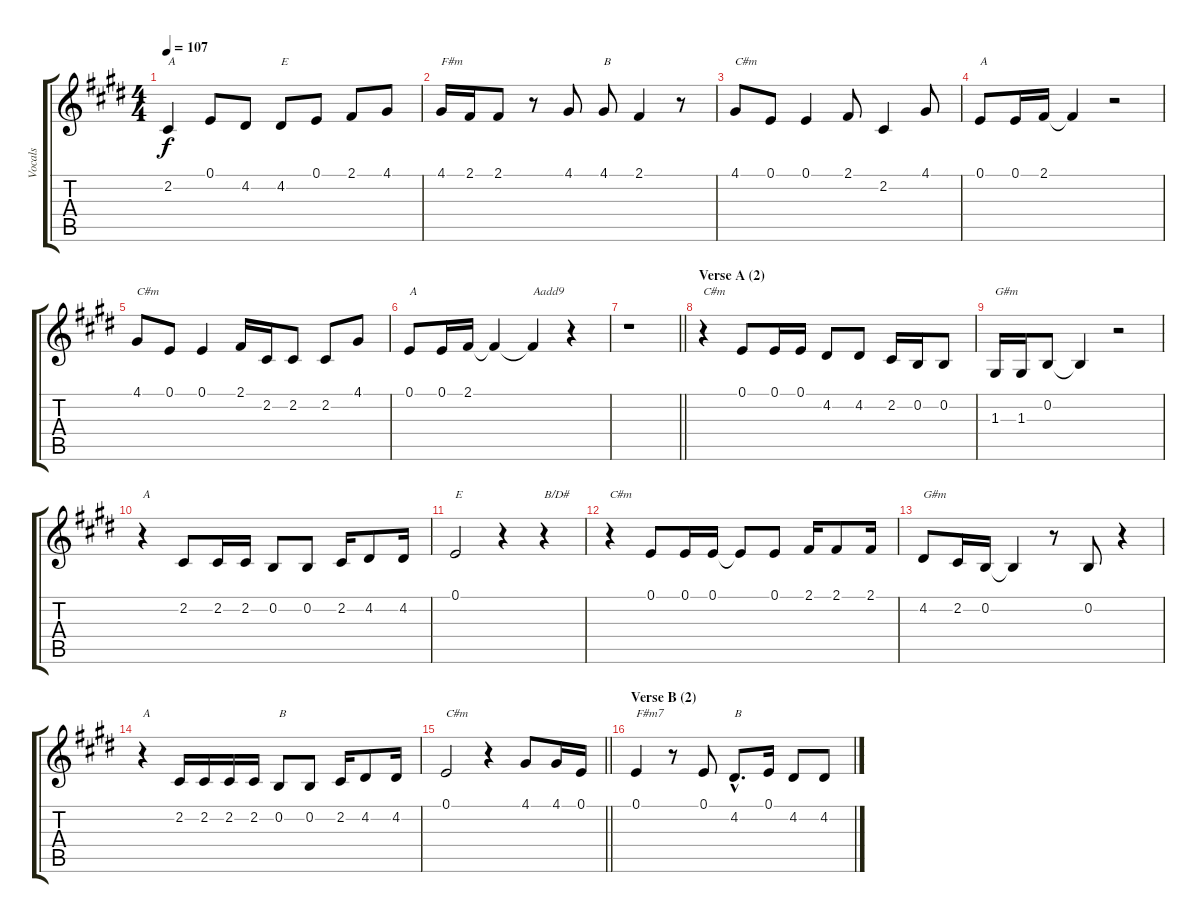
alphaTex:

\track ("Vocals" "Vocals") {instrument sopranosax}
\staff {score tabs}
\tuning (E4 B3 G3 D3 A2 E2) {hide}
\ts (4 4)
\tempo 107
\clef g2
\ks e
2.2.4{txt "A" dy f} 0.1.8 4.2.8 4.2.8{txt "E"} 0.1.8 2.1.8 4.1.8 |
4.1.16{txt "F#m"} 2.1.16 2.1.8 r.8 4.1.8 4.1.8{txt "B"} 2.1.4 r.8 |
4.1.8{txt "C#m"} 0.1.8 0.1.4 2.1.8 2.2.4 4.1.8 |
0.1.8{txt "A"} 0.1.16 2.1.16 2.1{t}.4 r.2 |
4.1.8{txt "C#m"} 0.1.8 0.1.4 2.1.16 2.2.16 2.2.8 2.2.8 4.1.8 |
0.1.8{txt "A"} 0.1.16 2.1.16 2.1{t}.4 2.1{t}.4{txt "Aadd9"} r.4 |
\barLineRight lightlight
r.1 |
\section ("" "Verse A (2)")
r.4{txt "C#m"} 0.1.8 0.1.16 0.1.16 4.2.8 4.2.8 2.2.16 0.2.16 0.2.8 |
1.3.16{txt "G#m"} 1.3.16 0.2.8 0.2{t}.4 r.2 |
r.4{txt "A"} 2.2.8 2.2.16 2.2.16 0.2.8 0.2.8 2.2.16 4.2.8 4.2.16 |
0.1.2{txt "E"} r.4 r.4{txt "B/D#"} |
r.4{txt "C#m"} 0.1.8 0.1.16 0.1.16 0.1{t}.8 0.1.8 2.1.16 2.1.8 2.1.16 |
4.2.8{txt "G#m"} 2.2.16 0.2.16 0.2{t}.4 r.8 0.2.8 r.4 |
r.4{txt "A"} 2.2.16 2.2.16 2.2.16 2.2.16 0.2.8{txt "B"} 0.2.8 2.2.16 4.2.8 4.2.16 |
\barLineRight lightlight
0.1.2{txt "C#m"} r.4 4.1.8 4.1.16 0.1.16 |
\section ("" "Verse B (2)")
0.1.4{txt "F#m7"} r.8 0.1.8 4.2{hac}.8{d txt "B"} 0.1.16 4.2.8 4.2.8
